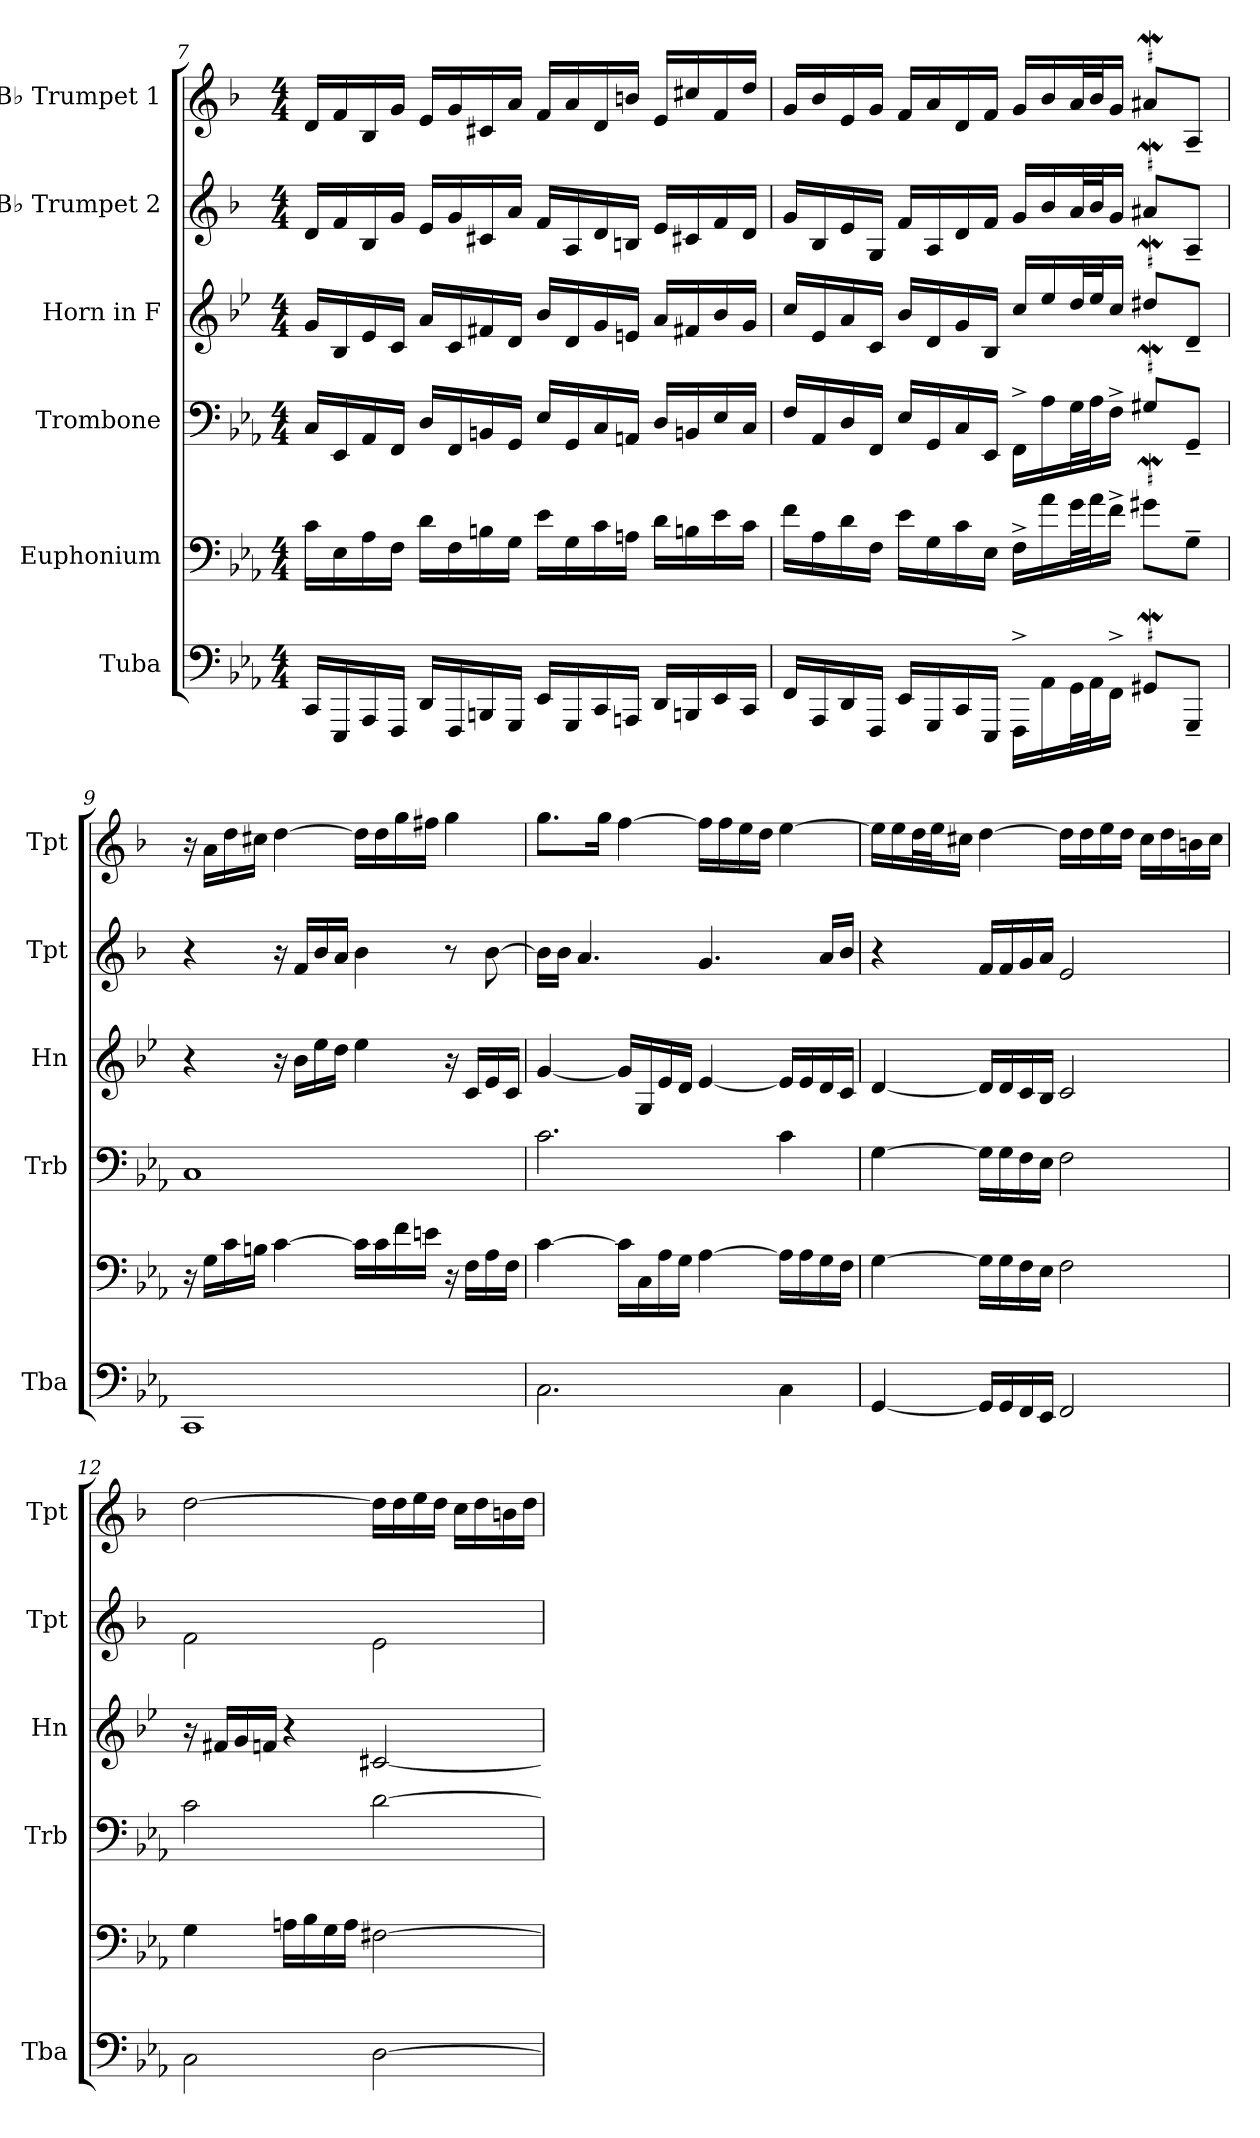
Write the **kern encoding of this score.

**kern	**kern	**kern	**kern	**dynam	**kern	**dynam	**kern	**dynam
*part6	*part5	*part4	*part3	*part3	*part2	*part2	*part1	*part1
*staff6	*staff5	*staff4	*staff3	*staff3	*staff2	*staff2	*staff1	*staff1
*I"Tuba	*I"Euphonium	*I"Trombone	*I"Horn in F	*	*I"B♭ Trumpet 2	*	*I"B♭ Trumpet 1	*
*I'Tba	*	*I'Trb	*I'Hn	*	*I'Tpt	*	*I'Tpt	*
*clefF4	*clefF4	*clefF4	*clefG2	*	*clefG2	*	*clefG2	*
*	*	*	*ITrd4c7	*	*ITrd1c2	*	*ITrd1c2	*
*k[b-e-a-]	*k[b-e-a-]	*k[b-e-a-]	*k[b-e-a-]	*	*k[b-e-a-]	*	*k[b-e-a-]	*
*M4/4	*M4/4	*M4/4	*M4/4	*	*M4/4	*	*M4/4	*
=7	=7	=7	=7	=7	=7	=7	=7	=7
16CC/LL	16c\LL	16C/LL	16c/LL	.	16c/LL	.	16c/LL	.
16EEE-/	16E-\	16EE-/	16E-/	.	16e-/	.	16e-/	.
16AAA-/	16A-\	16AA-/	16A-/	.	16A-/	.	16A-/	.
16FFF/JJ	16F\JJ	16FF/JJ	16F/JJ	.	16f/JJ	.	16f/JJ	.
16DD/LL	16d\LL	16D/LL	16d/LL	.	16d/LL	.	16d/LL	.
16FFF/	16F\	16FF/	16F/	.	16f/	.	16f/	.
16BBBn/	16Bn\	16BBn/	16Bn/	.	16Bn/	.	16Bn/	.
16GGG/JJ	16G\JJ	16GG/JJ	16G/JJ	.	16g/JJ	.	16g/JJ	.
16EE-/LL	16e-\LL	16E-/LL	16e-/LL	.	16e-/LL	.	16e-/LL	.
16GGG/	16G\	16GG/	16G/	.	16G/	.	16g/	.
16CC/	16c\	16C/	16c/	.	16c/	.	16c/	.
16AAAni/JJ	16Ani\JJ	16AAni/JJ	16An/JJ	.	16An/JJ	.	16an/JJ	.
16DD/LL	16d\LL	16D/LL	16d/LL	.	16d/LL	.	16d/LL	.
16BBBn/	16Bn\	16BBn/	16Bn/	.	16Bn/	.	16bn/	.
16EE-/	16e-\	16E-/	16e-/	.	16e-/	.	16e-/	.
16CC/JJ	16c\JJ	16C/JJ	16c/JJ	.	16c/JJ	.	16cc/JJ	.
!!LO:PB:g=z
=8	=8	=8	=8	=8	=8	=8	=8	=8
!	!	!	!	!LO:DY:b	!	!LO:DY:b	!	!LO:DY:b
16FF/LL	16f\LL	16F/LL	16f/LL	other-dynamics	16f/LL	other-dynamics	16f/LL	other-dynamics
16AAA-/	16A-\	16AA-/	16A-/	.	16A-/	.	16a-/	.
16DD/	16d\	16D/	16d/	.	16d/	.	16d/	.
16FFF/JJ	16F\JJ	16FF/JJ	16F/JJ	.	16F/JJ	.	16f/JJ	.
16EE-/LL	16e-\LL	16E-/LL	16e-/LL	.	16e-/LL	.	16e-/LL	.
16GGG/	16G\	16GG/	16G/	.	16G/	.	16g/	.
16CC/	16c\	16C/	16c/	.	16c/	.	16c/	.
16EEE-/JJ	16E-\JJ	16EE-/JJ	16E-/JJ	.	16e-/JJ	.	16e-/JJ	.
!	!	!	!	!LO:DY:b	!	!LO:DY:b	!	!LO:DY:b
16FFF^\LL	16F^\LL	16FF^\LL	16f/LL	other-dynamics	16f/LL	other-dynamics	16f/LL	other-dynamics
16AA-\	16a-\	16A-\	16a-/	.	16a-/	.	16a-/	.
32GG\L	32g\L	32G\L	32g/L	.	32g/L	.	32g/L	.
32AA-\J	32a-\J	32A-\J	32a-/J	.	32a-/J	.	32a-/J	.
16FF^\JJ	16f^\JJ	16F^\JJ	16f/JJ	.	16f/JJ	.	16f/JJ	.
8GG#XW/L	8g#XW\L	8G#XW/L	8g#XW/L	.	8g#XW/L	.	8g#XW/L	.
8GGG~/J	8G~\J	8GG~/J	8G~/J	.	8G~/J	.	8G~/J	.
=9	=9	=9	=9	=9	=9	=9	=9	=9
1CC	16r	1C	4r	.	4r	.	16r	.
.	16G\LL	.	.	.	.	.	16g\LL	.
.	16c\	.	.	.	.	.	16cc\	.
.	16Bn\JJ	.	.	.	.	.	16bn\JJ	.
.	[4c\	.	16r	.	16r	.	[4cc\	.
.	.	.	16e-\LL	.	16e-/LL	.	.	.
.	.	.	16a-\	.	16a-/	.	.	.
.	.	.	16g\JJ	.	16g/JJ	.	.	.
.	16c\LL]	.	4a-\	.	4a-\	.	16cc\LL]	.
.	16c\	.	.	.	.	.	16cc\	.
.	16f\	.	.	.	.	.	16ff\	.
.	16en\JJ	.	.	.	.	.	16een\JJ	.
.	16r	.	16r	.	8r	.	4ff\	.
.	16F\LL	.	16F/LL	.	.	.	.	.
.	16A-\	.	16A-/	.	[8a-\	.	.	.
.	16F\JJ	.	16F/JJ	.	.	.	.	.
!!LO:LB:g=z
=10	=10	=10	=10	=10	=10	=10	=10	=10
2.C\	[4c\	2.c\	[4c/	.	16a-\LL]	.	8.ff\L	.
.	.	.	.	.	16a-\JJ	.	.	.
.	.	.	.	.	4.g/	.	.	.
.	.	.	.	.	.	.	16ff\Jk	.
.	16c\LL]	.	16c/LL]	.	.	.	[4ee-\	.
.	16C\	.	16C/	.	.	.	.	.
.	16A-\	.	16A-/	.	.	.	.	.
.	16G\JJ	.	16G/JJ	.	.	.	.	.
.	[4A-\	.	[4A-/	.	4.f/	.	16ee-\LL]	.
.	.	.	.	.	.	.	16ee-\	.
.	.	.	.	.	.	.	16dd\	.
.	.	.	.	.	.	.	16cc\JJ	.
4C\	16A-\LL]	4c\	16A-/LL]	.	.	.	[4dd\	.
.	16A-\	.	16A-/	.	.	.	.	.
.	16G\	.	16G/	.	16g/LL	.	.	.
.	16F\JJ	.	16F/JJ	.	16a-/JJ	.	.	.
=11	=11	=11	=11	=11	=11	=11	=11	=11
[4GG/	[4G\	[4G\	[4G/	.	4r	.	16dd\LL]	.
.	.	.	.	.	.	.	16dd\	.
.	.	.	.	.	.	.	32cc\L	.
.	.	.	.	.	.	.	32dd\J	.
.	.	.	.	.	.	.	16bn\JJ	.
16GG/LL]	16G\LL]	16G\LL]	16G/LL]	.	16e-/LL	.	[4cc\	.
16GG/	16G\	16G\	16G/	.	16e-/	.	.	.
16FF/	16F\	16F\	16F/	.	16f/	.	.	.
16EE-/JJ	16E-\JJ	16E-\JJ	16E-/JJ	.	16g/JJ	.	.	.
2FF/	2F\	2F\	2F/	.	2d/	.	16cc\LL]	.
.	.	.	.	.	.	.	16cc\	.
.	.	.	.	.	.	.	16dd\	.
.	.	.	.	.	.	.	16cc\JJ	.
.	.	.	.	.	.	.	16b\LL	.
.	.	.	.	.	.	.	16cc\	.
.	.	.	.	.	.	.	16an\	.
.	.	.	.	.	.	.	16b\JJ	.
!!LO:PB:g=z
=12	=12	=12	=12	=12	=12	=12	=12	=12
2C\	4G\	2c\	16r	.	2e-\	.	[2cc\	.
.	.	.	16Bn/LL	.	.	.	.	.
.	.	.	16c/	.	.	.	.	.
.	.	.	16B-X/JJ	.	.	.	.	.
.	16An\LL	.	4r	.	.	.	.	.
.	16B-\	.	.	.	.	.	.	.
.	16G\	.	.	.	.	.	.	.
.	16A\JJ	.	.	.	.	.	.	.
[2D\	[2F#X\	[2d\	[2F#X/	.	2d\	.	16cc\LL]	.
.	.	.	.	.	.	.	16cc\	.
.	.	.	.	.	.	.	16dd\	.
.	.	.	.	.	.	.	16cc\JJ	.
.	.	.	.	.	.	.	16b-\LL	.
.	.	.	.	.	.	.	16cc\	.
.	.	.	.	.	.	.	16an\	.
.	.	.	.	.	.	.	16cc\JJ	.
=	=	=	=	=	=	=	=	=
*-	*-	*-	*-	*-	*-	*-	*-	*-
